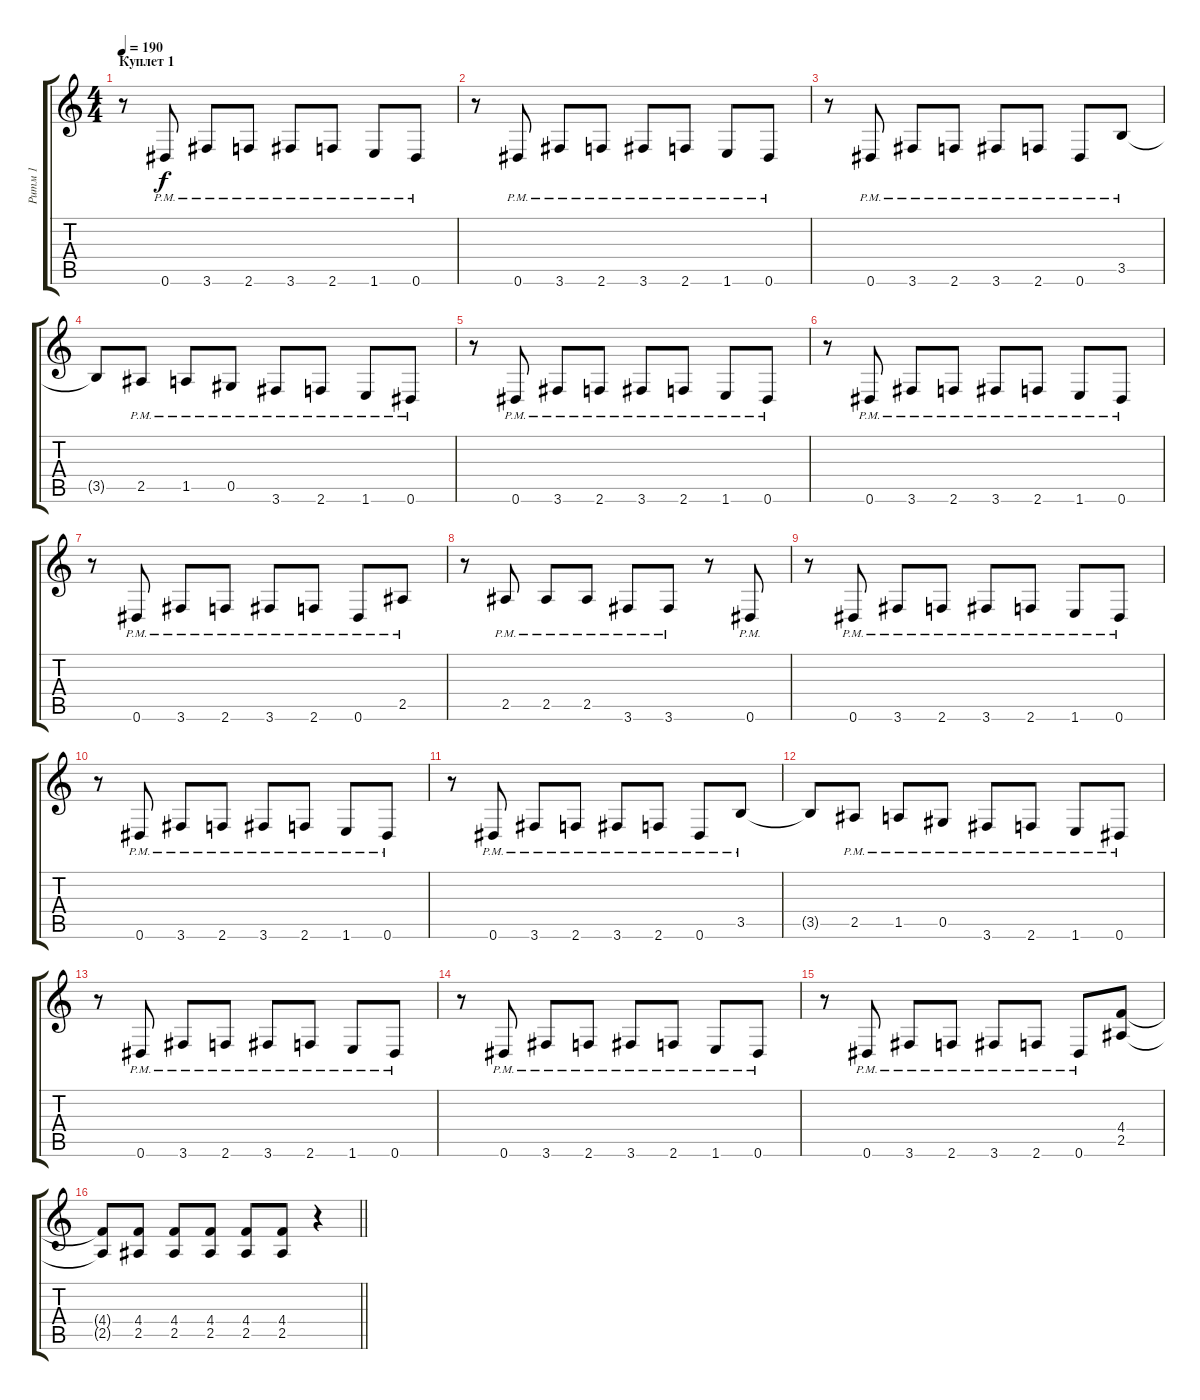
\track ("Ритм 1" "Ритм 1") {instrument distortionguitar}
\staff {score tabs}
\tuning (Eb4 Bb3 Gb3 Db3 Ab2 Eb2) {hide}
\ts (4 4)
\section ("" "Куплет 1")
\tempo 190
\clef g2
\ks c
r.8{dy f} 0.6{pm}.8 3.6{pm}.8 2.6{pm}.8 3.6{pm}.8 2.6{pm}.8 1.6{pm}.8 0.6{pm}.8 |
r.8 0.6{pm}.8 3.6{pm}.8 2.6{pm}.8 3.6{pm}.8 2.6{pm}.8 1.6{pm}.8 0.6{pm}.8 |
r.8 0.6{pm}.8 3.6{pm}.8 2.6{pm}.8 3.6{pm}.8 2.6{pm}.8 0.6{pm}.8 3.5{pm}.8 |
3.5{t}.8 2.5{pm}.8 1.5{pm}.8 0.5{pm}.8 3.6{pm}.8 2.6{pm}.8 1.6{pm}.8 0.6{pm}.8 |
r.8 0.6{pm}.8 3.6{pm}.8 2.6{pm}.8 3.6{pm}.8 2.6{pm}.8 1.6{pm}.8 0.6{pm}.8 |
r.8 0.6{pm}.8 3.6{pm}.8 2.6{pm}.8 3.6{pm}.8 2.6{pm}.8 1.6{pm}.8 0.6{pm}.8 |
r.8 0.6{pm}.8 3.6{pm}.8 2.6{pm}.8 3.6{pm}.8 2.6{pm}.8 0.6{pm}.8 2.5{pm}.8 |
r.8 2.5{pm}.8 2.5{pm}.8 2.5{pm}.8 3.6{pm}.8 3.6{pm}.8 r.8 0.6{pm}.8 |
r.8 0.6{pm}.8 3.6{pm}.8 2.6{pm}.8 3.6{pm}.8 2.6{pm}.8 1.6{pm}.8 0.6{pm}.8 |
r.8 0.6{pm}.8 3.6{pm}.8 2.6{pm}.8 3.6{pm}.8 2.6{pm}.8 1.6{pm}.8 0.6{pm}.8 |
r.8 0.6{pm}.8 3.6{pm}.8 2.6{pm}.8 3.6{pm}.8 2.6{pm}.8 0.6{pm}.8 3.5{pm}.8 |
3.5{t}.8 2.5{pm}.8 1.5{pm}.8 0.5{pm}.8 3.6{pm}.8 2.6{pm}.8 1.6{pm}.8 0.6{pm}.8 |
r.8 0.6{pm}.8 3.6{pm}.8 2.6{pm}.8 3.6{pm}.8 2.6{pm}.8 1.6{pm}.8 0.6{pm}.8 |
r.8 0.6{pm}.8 3.6{pm}.8 2.6{pm}.8 3.6{pm}.8 2.6{pm}.8 1.6{pm}.8 0.6{pm}.8 |
r.8 0.6{pm}.8 3.6{pm}.8 2.6{pm}.8 3.6{pm}.8 2.6{pm}.8 0.6{pm}.8 (4.4 2.5).8 |
\barLineRight lightlight
(4.4{t} 2.5{t}).8 (4.4 2.5).8 (4.4 2.5).8 (4.4 2.5).8 (4.4 2.5).8 (4.4 2.5).8 r.4
